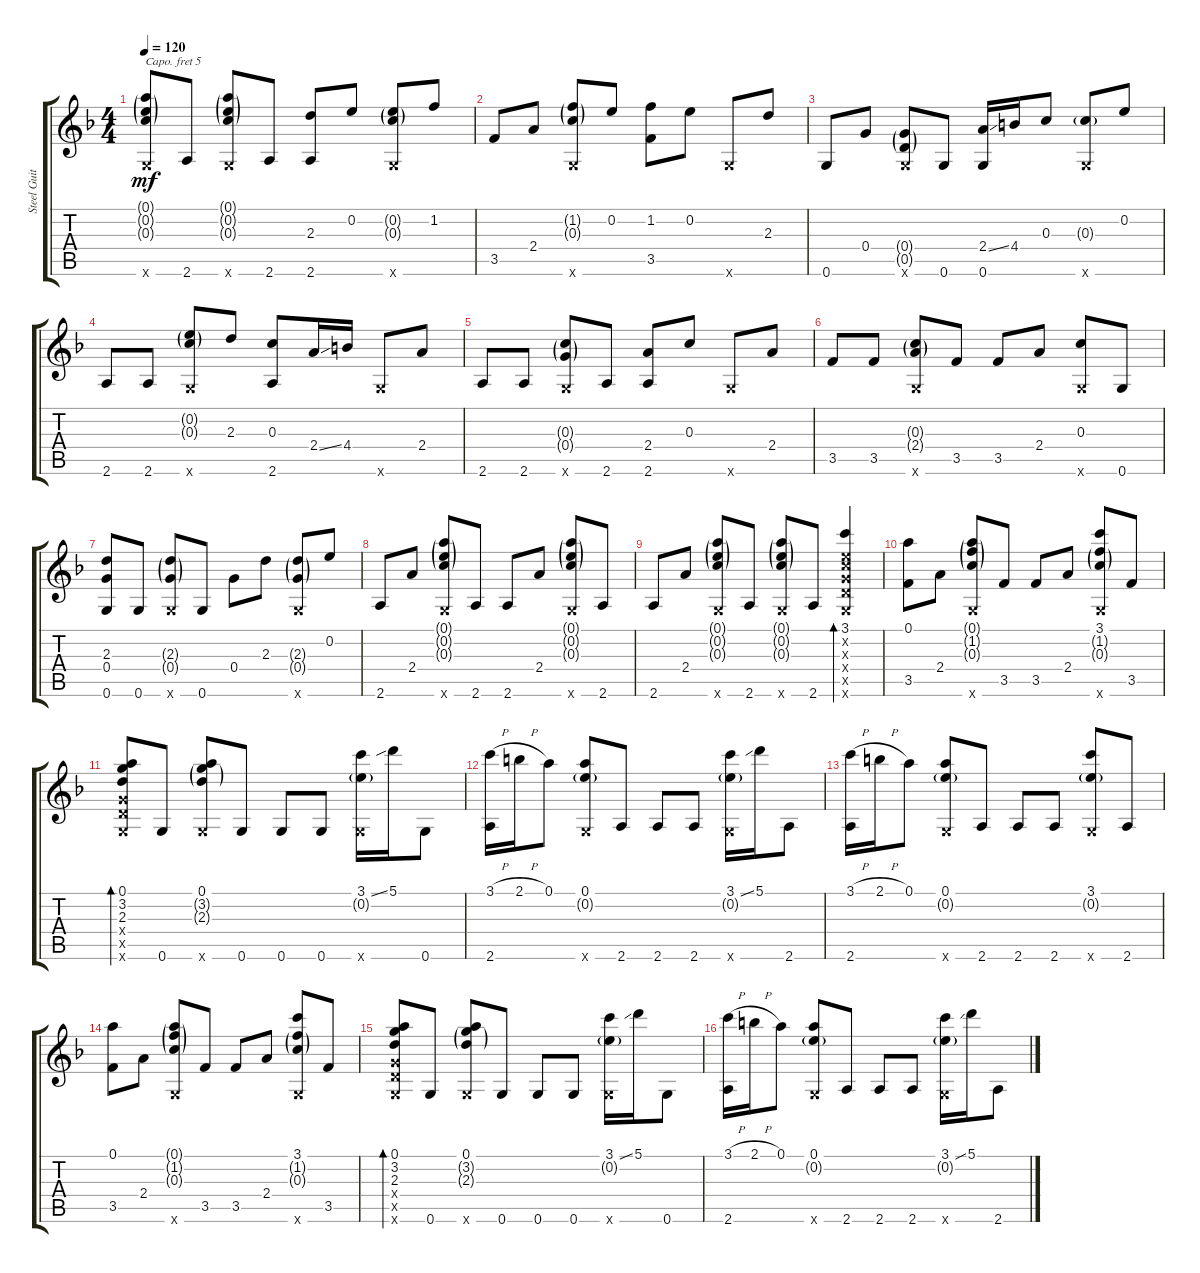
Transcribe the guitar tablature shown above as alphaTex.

\track ("Steel Guitar" "Steel Guit") {instrument acousticguitarsteel}
\staff {score tabs}
\capo 5
\tuning (E4 B3 G3 D3 A2 D2) {hide}
\ts (4 4)
\tempo 120
\clef g2
\ks f
(0.1{g} 0.2{g} 0.3{g} 0.6{x}).8{dy mf} 2.6.8 (0.1{g} 0.2{g} 0.3{g} 0.6{x}).8 2.6.8 (2.3 2.6).8 0.2.8 (0.2{g} 0.3{g} 0.6{x}).8 1.2.8 |
3.5.8 2.4.8 (1.2{g} 0.3{g} 0.6{x}).8 0.2.8 (1.2 3.5).8 0.2.8 0.6{x}.8 2.3.8 |
0.6.8 0.4.8 (0.4{g} 0.5{g} 0.6{x}).8 0.6.8 (2.4{ss} 0.6).16 4.4.16 0.3.8 (0.3{g} 0.6{x}).8 0.2.8 |
2.6.8 2.6.8 (0.2{g} 0.3{g} 0.6{x}).8 2.3.8 (0.3 2.6).8 2.4{ss}.16 4.4.16 0.6{x}.8 2.4.8 |
2.6.8 2.6.8 (0.3{g} 0.4{g} 0.6{x}).8 2.6.8 (2.4 2.6).8 0.3.8 0.6{x}.8 2.4.8 |
3.5.8 3.5.8 (0.3{g} 2.4{g} 0.6{x}).8 3.5.8 3.5.8 2.4.8 (0.3 0.6{x}).8 0.6.8 |
(2.3 0.4 0.6).8 0.6.8 (2.3{g} 0.4{g} 0.6{x}).8 0.6.8 0.4.8 2.3.8 (2.3{g} 0.4{g} 0.6{x}).8 0.2.8 |
2.6.8 2.4.8 (0.1{g} 0.2{g} 0.3{g} 0.6{x}).8 2.6.8 2.6.8 2.4.8 (0.1{g} 0.2{g} 0.3{g} 0.6{x}).8 2.6.8 |
2.6.8 2.4.8 (0.1{g} 0.2{g} 0.3{g} 0.6{x}).8 2.6.8 (0.1{g} 0.2{g} 0.3{g} 0.6{x}).8 2.6.8 (3.1 0.2{x} 0.3{x} 0.4{x} 0.5{x} 0.6{x}).4{bd 30} |
(0.1 3.5).8 2.4.8 (0.1{g} 1.2{g} 0.3{g} 0.6{x}).8 3.5.8 3.5.8 2.4.8 (3.1 1.2{g} 0.3{g} 0.6{x}).8 3.5.8 |
(0.1 3.2 2.3 0.4{x} 0.5{x} 0.6{x}).8{bd 30} 0.6.8 (0.1 3.2{g} 2.3{g} 0.6{x}).8 0.6.8 0.6.8 0.6.8 (3.1{ss} 0.2{g} 0.6{x}).16 5.1.16 0.6.8 |
(3.1{h} 2.6).16 2.1{h}.16 0.1.8 (0.1 0.2{g} 0.6{x}).8 2.6.8 2.6.8 2.6.8 (3.1{ss} 0.2{g} 0.6{x}).16 5.1.16 2.6.8 |
(3.1{h} 2.6).16 2.1{h}.16 0.1.8 (0.1 0.2{g} 0.6{x}).8 2.6.8 2.6.8 2.6.8 (3.1 0.2{g} 0.6{x}).8 2.6.8 |
(0.1 3.5).8 2.4.8 (0.1{g} 1.2{g} 0.3{g} 0.6{x}).8 3.5.8 3.5.8 2.4.8 (3.1 1.2{g} 0.3{g} 0.6{x}).8 3.5.8 |
(0.1 3.2 2.3 0.4{x} 0.5{x} 0.6{x}).8{bd 30} 0.6.8 (0.1 3.2{g} 2.3{g} 0.6{x}).8 0.6.8 0.6.8 0.6.8 (3.1{ss} 0.2{g} 0.6{x}).16 5.1.16 0.6.8 |
(3.1{h} 2.6).16 2.1{h}.16 0.1.8 (0.1 0.2{g} 0.6{x}).8 2.6.8 2.6.8 2.6.8 (3.1{ss} 0.2{g} 0.6{x}).16 5.1.16 2.6.8
